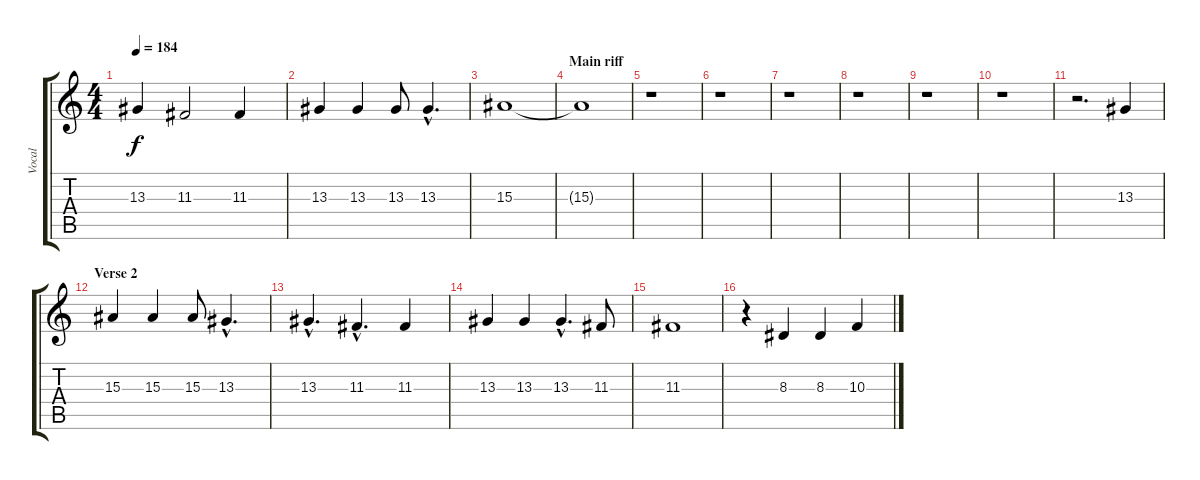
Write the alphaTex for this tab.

\track ("Vocal" "Vocal") {instrument pad4choir}
\staff {score tabs}
\tuning (E4 B3 G3 D3 G2 D2) {hide}
\ts (4 4)
\tempo 184
\clef g2
\ks c
13.3.4{dy f} 11.3.2 11.3.4 |
13.3.4 13.3.4 13.3.8 13.3{hac}.4{d} |
15.3.1 |
\section ("" "Main riff")
15.3{t}.1 |
r.1 |
r.1 |
r.1 |
r.1 |
r.1 |
r.1 |
r.2{d} 13.3.4 |
\section ("" "Verse 2")
15.3.4 15.3.4 15.3.8 13.3{hac}.4{d} |
13.3{hac}.4{d} 11.3{hac}.4{d} 11.3.4 |
13.3.4 13.3.4 13.3{hac}.4{d} 11.3.8 |
11.3.1 |
r.4 8.3.4 8.3.4 10.3.4
